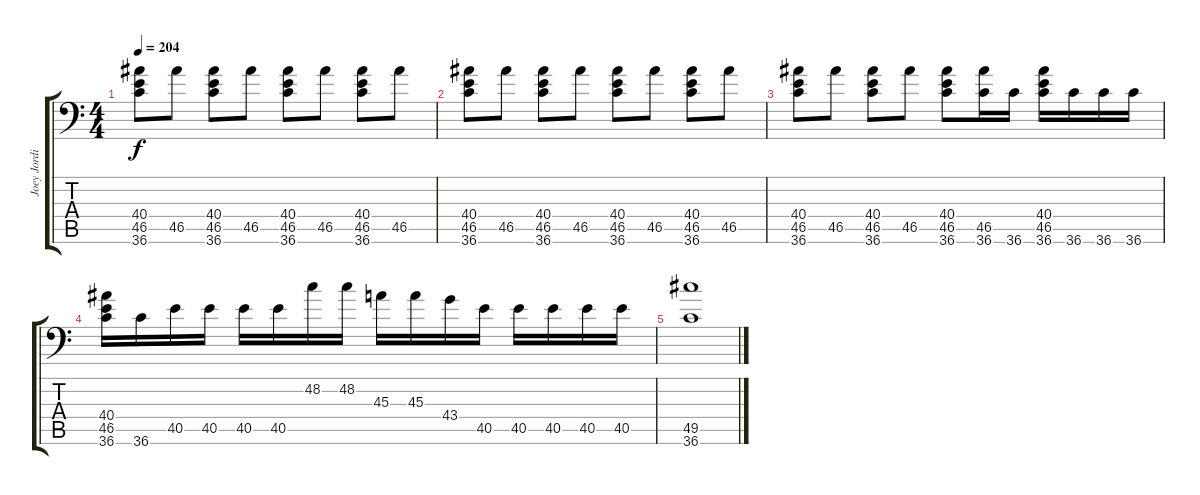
\track ("Joey Jordison" "Joey Jordi") {instrument acousticgrandpiano}
\staff {score tabs}
\tuning (C-1 C-1 C-1 C-1 C-1 C-1) {hide}
\ts (4 4)
\tempo 204
\clef f4
\ks c
(40.4 46.5 36.6).8{dy f} 46.5.8 (40.4 46.5 36.6).8 46.5.8 (40.4 46.5 36.6).8 46.5.8 (40.4 46.5 36.6).8 46.5.8 |
(40.4 46.5 36.6).8 46.5.8 (40.4 46.5 36.6).8 46.5.8 (40.4 46.5 36.6).8 46.5.8 (40.4 46.5 36.6).8 46.5.8 |
(40.4 46.5 36.6).8 46.5.8 (40.4 46.5 36.6).8 46.5.8 (40.4 46.5 36.6).8 (46.5 36.6).16 36.6.16 (40.4 46.5 36.6).16 36.6.16 36.6.16 36.6.16 |
(40.4 46.5 36.6).16 36.6.16 40.5.16 40.5.16 40.5.16 40.5.16 48.2.16 48.2.16 45.3.16 45.3.16 43.4.16 40.5.16 40.5.16 40.5.16 40.5.16 40.5.16 |
(49.5 36.6).1
